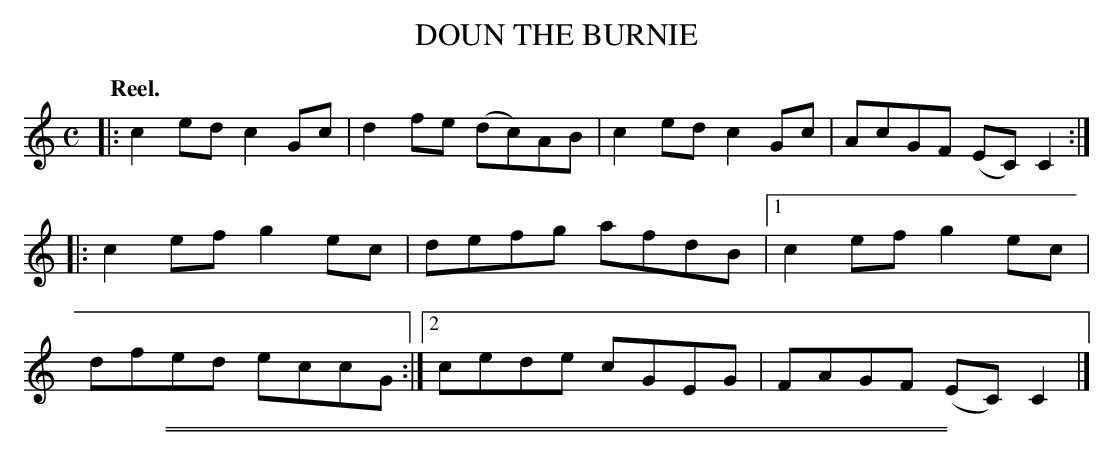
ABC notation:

X:1
T: DOUN THE BURNIE
Q: "Reel."
Q:"Reel."
M: C
L: 1/8
K: C
|:\
c2ed c2Gc | d2fe (dc)AB |\
c2ed c2Gc | AcGF (EC)C2 ::\
c2ef g2ec | defg afdB |\
[1 c2ef g2ec | dfed eccG :|\
[2 cede cGEG | FAGF (EC)C2 |]
